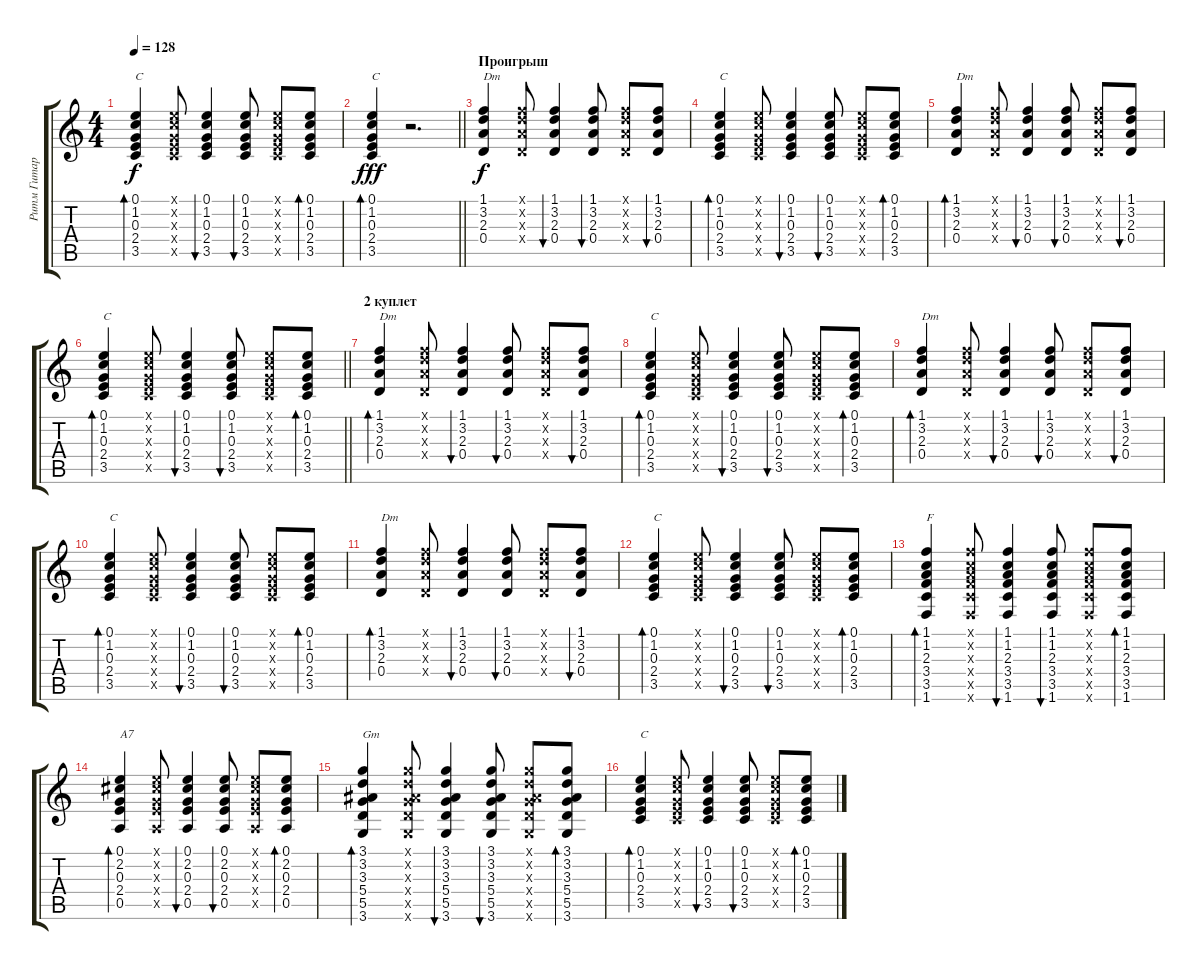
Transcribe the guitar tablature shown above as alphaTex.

\track ("Ритм Гитара" "Ритм Гитар") {instrument acousticguitarsteel}
\staff {score tabs}
\tuning (E4 B3 G3 D3 A2 E2) {hide}
\ts (4 4)
\tempo 128
\clef g2
\ks c
(0.1 1.2 0.3 2.4 3.5).4{bd 60 txt "C" dy f} (0.1{x} 1.2{x} 0.3{x} 2.4{x} 3.5{x}).8 (0.1 1.2 0.3 2.4 3.5).4{bu 120} (0.1 1.2 0.3 2.4 3.5).8{bu 30} (0.1{x} 1.2{x} 0.3{x} 2.4{x} 3.5{x}).8 (0.1 1.2 0.3 2.4 3.5).8{bd 30} |
\barLineRight lightlight
(0.1 1.2 0.3 2.4 3.5).4{bd 60 txt "C" dy fff} r.2{d} |
\section ("" "Проигрыш")
(1.1 3.2 2.3 0.4).4{txt "Dm" dy f} (1.1{x} 3.2{x} 2.3{x} 0.4{x}).8 (1.1 3.2 2.3 0.4).4{bu 60} (1.1 3.2 2.3 0.4).8{bu 60} (1.1{x} 3.2{x} 2.3{x} 0.4{x}).8 (1.1 3.2 2.3 0.4).8{bu 60} |
(0.1 1.2 0.3 2.4 3.5).4{bd 60 txt "C"} (0.1{x} 1.2{x} 0.3{x} 2.4{x} 3.5{x}).8 (0.1 1.2 0.3 2.4 3.5).4{bu 120} (0.1 1.2 0.3 2.4 3.5).8{bu 30} (0.1{x} 1.2{x} 0.3{x} 2.4{x} 3.5{x}).8 (0.1 1.2 0.3 2.4 3.5).8{bd 30} |
(1.1 3.2 2.3 0.4).4{bd 60 txt "Dm"} (1.1{x} 3.2{x} 2.3{x} 0.4{x}).8 (1.1 3.2 2.3 0.4).4{bu 60} (1.1 3.2 2.3 0.4).8{bu 60} (1.1{x} 3.2{x} 2.3{x} 0.4{x}).8 (1.1 3.2 2.3 0.4).8{bu 60} |
\barLineRight lightlight
(0.1 1.2 0.3 2.4 3.5).4{bd 60 txt "C"} (0.1{x} 1.2{x} 0.3{x} 2.4{x} 3.5{x}).8 (0.1 1.2 0.3 2.4 3.5).4{bu 120} (0.1 1.2 0.3 2.4 3.5).8{bu 30} (0.1{x} 1.2{x} 0.3{x} 2.4{x} 3.5{x}).8 (0.1 1.2 0.3 2.4 3.5).8{bd 30} |
\section ("" "2 куплет")
(1.1 3.2 2.3 0.4).4{bd 60 txt "Dm"} (1.1{x} 3.2{x} 2.3{x} 0.4{x}).8 (1.1 3.2 2.3 0.4).4{bu 60} (1.1 3.2 2.3 0.4).8{bu 60} (1.1{x} 3.2{x} 2.3{x} 0.4{x}).8 (1.1 3.2 2.3 0.4).8{bu 60} |
(0.1 1.2 0.3 2.4 3.5).4{bd 60 txt "C"} (0.1{x} 1.2{x} 0.3{x} 2.4{x} 3.5{x}).8 (0.1 1.2 0.3 2.4 3.5).4{bu 120} (0.1 1.2 0.3 2.4 3.5).8{bu 30} (0.1{x} 1.2{x} 0.3{x} 2.4{x} 3.5{x}).8 (0.1 1.2 0.3 2.4 3.5).8{bd 30} |
(1.1 3.2 2.3 0.4).4{bd 60 txt "Dm"} (1.1{x} 3.2{x} 2.3{x} 0.4{x}).8 (1.1 3.2 2.3 0.4).4{bu 60} (1.1 3.2 2.3 0.4).8{bu 60} (1.1{x} 3.2{x} 2.3{x} 0.4{x}).8 (1.1 3.2 2.3 0.4).8{bu 60} |
(0.1 1.2 0.3 2.4 3.5).4{bd 60 txt "C"} (0.1{x} 1.2{x} 0.3{x} 2.4{x} 3.5{x}).8 (0.1 1.2 0.3 2.4 3.5).4{bu 120} (0.1 1.2 0.3 2.4 3.5).8{bu 30} (0.1{x} 1.2{x} 0.3{x} 2.4{x} 3.5{x}).8 (0.1 1.2 0.3 2.4 3.5).8{bd 30} |
(1.1 3.2 2.3 0.4).4{bd 120 txt "Dm"} (1.1{x} 3.2{x} 2.3{x} 0.4{x}).8 (1.1 3.2 2.3 0.4).4{bu 60} (1.1 3.2 2.3 0.4).8{bu 60} (1.1{x} 3.2{x} 2.3{x} 0.4{x}).8 (1.1 3.2 2.3 0.4).8{bu 60} |
(0.1 1.2 0.3 2.4 3.5).4{bd 60 txt "C"} (0.1{x} 1.2{x} 0.3{x} 2.4{x} 3.5{x}).8 (0.1 1.2 0.3 2.4 3.5).4{bu 120} (0.1 1.2 0.3 2.4 3.5).8{bu 30} (0.1{x} 1.2{x} 0.3{x} 2.4{x} 3.5{x}).8 (0.1 1.2 0.3 2.4 3.5).8{bd 30} |
(1.1 1.2 2.3 3.4 3.5 1.6).4{bd 60 txt "F"} (1.1{x} 1.2{x} 2.3{x} 3.4{x} 3.5{x} 1.6{x}).8 (1.1 1.2 2.3 3.4 3.5 1.6).4{bu 60} (1.1 1.2 2.3 3.4 3.5 1.6).8{bu 60} (1.1{x} 1.2{x} 2.3{x} 3.4{x} 3.5{x} 1.6{x}).8 (1.1 1.2 2.3 3.4 3.5 1.6).8{bd 60} |
(0.1 2.2 0.3 2.4 0.5).4{bd 60 txt "A7"} (0.1{x} 2.2{x} 0.3{x} 2.4{x} 0.5{x}).8 (0.1 2.2 0.3 2.4 0.5).4{bu 60} (0.1 2.2 0.3 2.4 0.5).8{bu 60} (0.1{x} 2.2{x} 0.3{x} 2.4{x} 0.5{x}).8 (0.1 2.2 0.3 2.4 0.5).8{bd 60} |
(3.1 3.2 3.3 5.4 5.5 3.6).4{bd 60 txt "Gm"} (3.1{x} 3.2{x} 3.3{x} 5.4{x} 5.5{x} 3.6{x}).8 (3.1 3.2 3.3 5.4 5.5 3.6).4{bu 60} (3.1 3.2 3.3 5.4 5.5 3.6).8{bu 60} (3.1{x} 3.2{x} 3.3{x} 5.4{x} 5.5{x} 3.6{x}).8 (3.1 3.2 3.3 5.4 5.5 3.6).8{bd 60} |
(0.1 1.2 0.3 2.4 3.5).4{bd 60 txt "C"} (0.1{x} 1.2{x} 0.3{x} 2.4{x} 3.5{x}).8 (0.1 1.2 0.3 2.4 3.5).4{bu 120} (0.1 1.2 0.3 2.4 3.5).8{bu 30} (0.1{x} 1.2{x} 0.3{x} 2.4{x} 3.5{x}).8 (0.1 1.2 0.3 2.4 3.5).8{bd 30}
